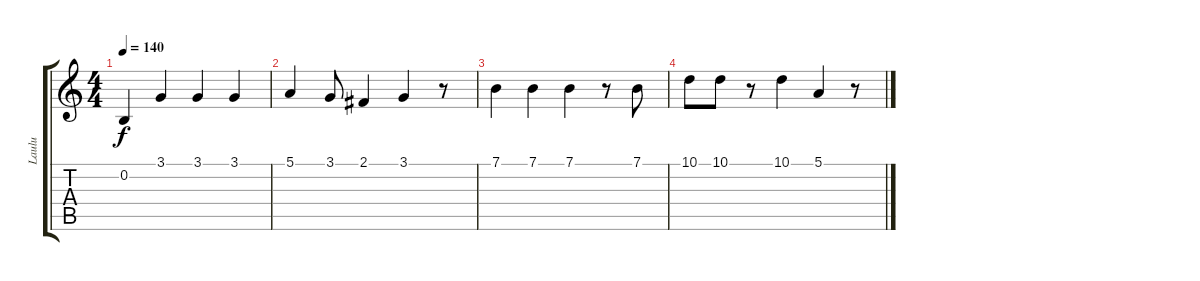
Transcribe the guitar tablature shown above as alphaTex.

\track ("Laulu" "Laulu") {instrument lead6voice}
\staff {score tabs}
\tuning (E4 B3 G3 D3 A2 E2) {hide}
\ts (4 4)
\tempo 140
\clef g2
\ks c
0.2.4{dy f} 3.1.4 3.1.4 3.1.4 |
5.1.4 3.1.8 2.1.4 3.1.4 r.8 |
7.1.4 7.1.4 7.1.4 r.8 7.1.8 |
10.1.8 10.1.8 r.8 10.1.4 5.1.4 r.8
